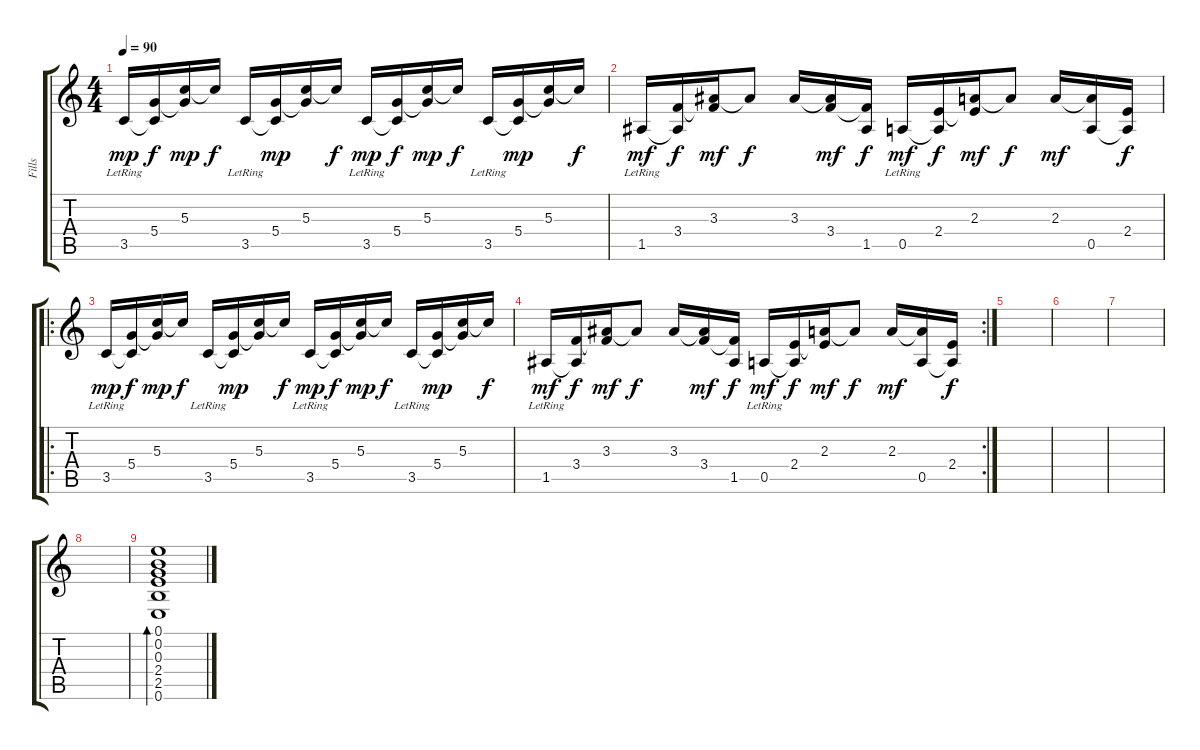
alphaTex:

\track ("Fills" "Fills") {instrument electricguitarmuted}
\staff {score tabs}
\tuning (E4 B3 G3 D3 A2 E2) {hide}
\ts (4 4)
\tempo 90
\clef g2
\ks c
3.5{lr}.16{dy mp} (5.4 3.5{t}).16{dy f} (5.3 5.4{t}).16{dy mp} 5.3{t}.16{dy f} 3.5{lr}.16 (5.4 3.5{t}).16{dy mp} (5.3 5.4{t}).16 5.3{t}.16{dy f} 3.5{lr}.16{dy mp} (5.4 3.5{t}).16{dy f} (5.3 5.4{t}).16{dy mp} 5.3{t}.16{dy f} 3.5{lr}.16 (5.4 3.5{t}).16{dy mp} (5.3 5.4{t}).16 5.3{t}.16{dy f} |
1.5{lr}.16{dy mf} (3.4 1.5{t}).16{dy f} (3.3 3.4{t}).16{dy mf} 3.3{t}.8{dy f} 3.3.16 (3.3{t} 3.4).16{dy mf} (3.4{t} 1.5).16{dy f} 0.5{lr}.16{dy mf} (2.4 0.5{t}).16{dy f} (2.3 2.4{t}).16{dy mf} 2.3{t}.8{dy f} 2.3.16{dy mf} (2.3{t} 0.5).16 (2.4 0.5{t}).16{dy f} |
\ro
3.5{lr}.16{dy mp} (5.4 3.5{t}).16{dy f} (5.3 5.4{t}).16{dy mp} 5.3{t}.16{dy f} 3.5{lr}.16 (5.4 3.5{t}).16{dy mp} (5.3 5.4{t}).16 5.3{t}.16{dy f} 3.5{lr}.16{dy mp} (5.4 3.5{t}).16{dy f} (5.3 5.4{t}).16{dy mp} 5.3{t}.16{dy f} 3.5{lr}.16 (5.4 3.5{t}).16{dy mp} (5.3 5.4{t}).16 5.3{t}.16{dy f} |
\rc 2
1.5{lr}.16{dy mf} (3.4 1.5{t}).16{dy f} (3.3 3.4{t}).16{dy mf} 3.3{t}.8{dy f} 3.3.16 (3.3{t} 3.4).16{dy mf} (3.4{t} 1.5).16{dy f} 0.5{lr}.16{dy mf} (2.4 0.5{t}).16{dy f} (2.3 2.4{t}).16{dy mf} 2.3{t}.8{dy f} 2.3.16{dy mf} (2.3{t} 0.5).16 (2.4 0.5{t}).16{dy f} |
|
|
|
|
(0.1 0.2 0.3 2.4 2.5 0.6).1{bd 60}
